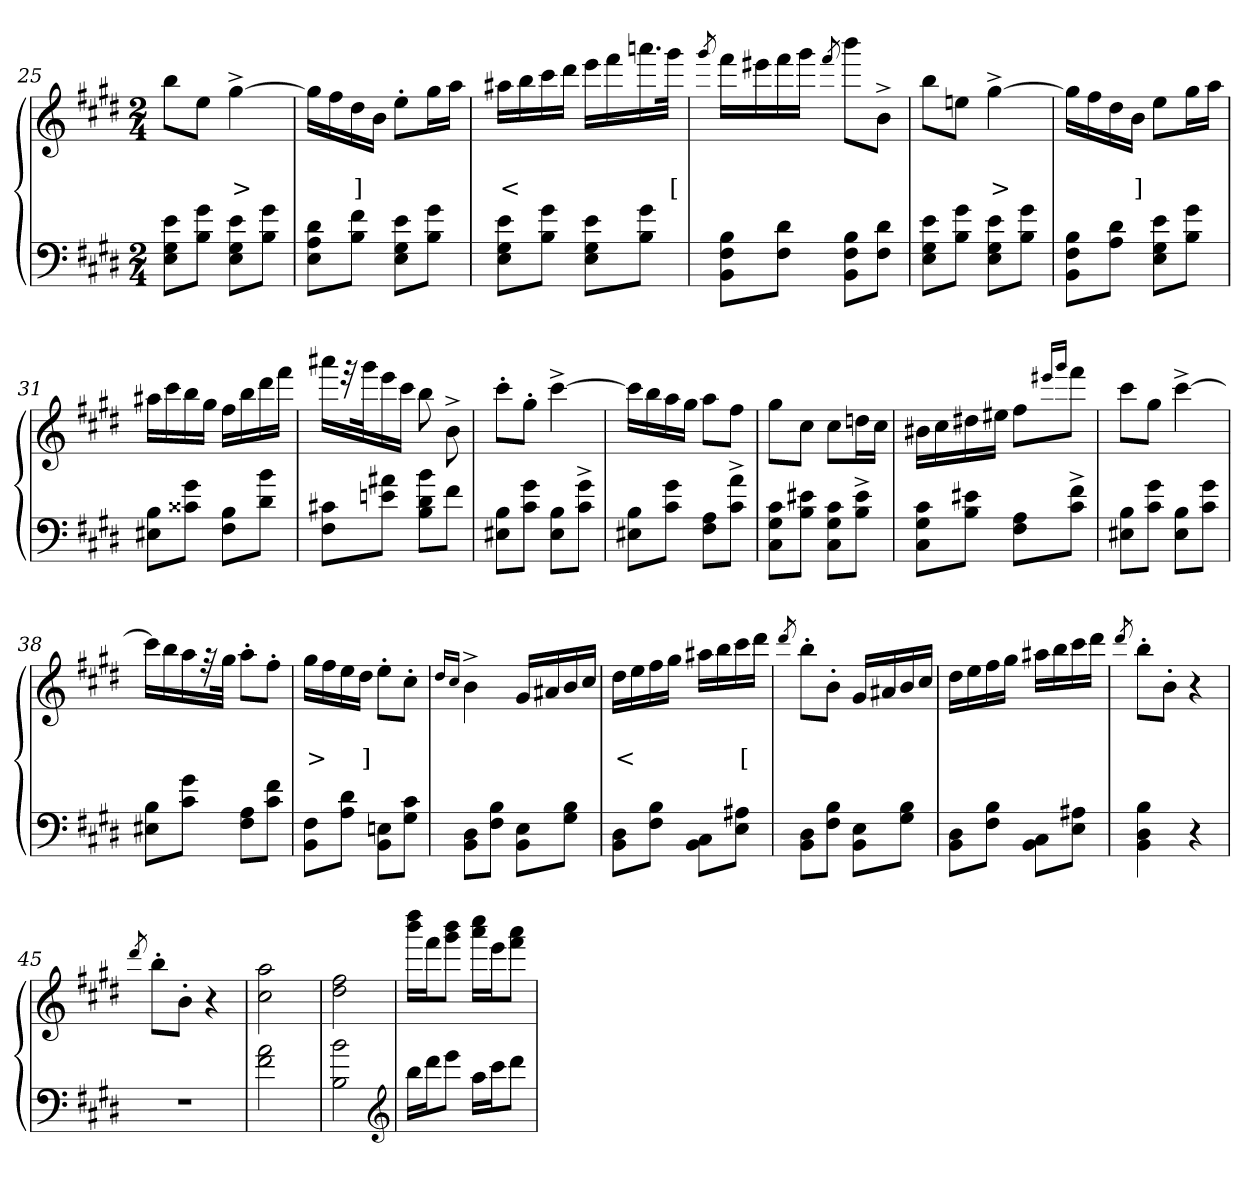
**kern	**kern	**text	**text
*part2	*part1	*part1	*part1
*staff2	*staff1	*staff1	*staff1
*clefF4	*clefG2	*	*
*k[f#c#g#d#]	*k[f#c#g#d#]	*	*
*M2/4	*M2/4	*	*
=25	=25	=25	=25
8e 8G# 8EL	8bbL	.	.
8g# 8BJ	8eeJ	.	.
8e 8G# 8EL	[4gg#^>	.	>
8g# 8BJ	.	.	.
=26	=26	=26	=26
8d# 8A 8EL	16gg#LL]	.	.
.	16ff#	.	.
8f# 8BJ	16dd#	.	]
.	16bJJ	.	.
8e 8G# 8EL	8ee'>L	.	.
8g# 8BJ	16gg#L	.	.
.	16aaJJ	.	.
=27	=27	=27	=27
8e 8G# 8EL	16aa#XLL	.	<
.	16bb	.	.
8g# 8BJ	16ccc#	.	.
.	16ddd#JJ	.	.
8e 8G# 8EL	16eeeLL	.	.
.	16fff#	.	.
8g# 8BJ	16.aaan	.	.
.	32ggg#JJk	.	[
=28	=28	=28	=28
.	8qggg#/	.	.
8B 8F# 8BBL	16fff#LL	.	.
.	16eee#X	.	.
8d# 8F#J	16fff#	.	.
.	16ggg#JJ	.	.
.	8qfff#/	.	.
8B 8F# 8BBL	8bbbL	.	.
8d# 8F#J	8b^>J	.	.
=29	=29	=29	=29
8e 8G# 8EL	8bbL	.	.
8g# 8BJ	8eenJ	.	.
8e 8G# 8EL	[4gg#^>	.	>
8g# 8BJ	.	.	.
=30	=30	=30	=30
8B 8F# 8BBL	16gg#LL]	.	.
.	16ff#	.	.
8d# 8AJ	16dd#	.	.
.	16bJJ	.	]
8e 8G# 8EL	8eeL	.	.
8g# 8BJ	16gg#L	.	.
.	16aaJJ	.	.
=31	=31	=31	=31
8B 8E#XL	16aa#XLL	.	.
.	16ccc#	.	.
8g# 8c##XJ	16bb	.	.
.	16gg#JJ	.	.
8B 8F#L	16ff#LL	.	.
.	16bb	.	.
8b 8d#J	16ddd#	.	.
.	16fff#JJ	.	.
=32	=32	=32	=32
8c#X 8F#L	16aaa#XLL	.	.
.	32r	.	.
.	32ggg#	.	.
8a#X 8enJ	16eee	.	.
.	16ccc#JJ	.	.
8b 8d# 8BL	8bb	.	.
8f#J	8b^>	.	.
=33	=33	=33	=33
8B 8E#XL	8ccc#'>L	.	.
8g# 8c#J	8gg#'>J	.	.
8B 8E#L	[4ccc#^>	.	.
8g#^> 8c#^>J	.	.	.
=34	=34	=34	=34
8B 8E#XL	16ccc#LL]	.	.
.	16bb	.	.
8g# 8c#J	16aa	.	.
.	16gg#JJ	.	.
8A 8F#L	8aaL	.	.
8a^> 8c#^>J	8ff#J	.	.
=35	=35	=35	=35
8c# 8G# 8C#L	8gg#L	.	.
8e#X 8BJ	8cc#J	.	.
8c# 8G# 8C#L	8cc#L	.	.
8e#^> 8B^>J	16ddnL	.	.
.	16cc#JJ	.	.
=36	=36	=36	=36
8c# 8G# 8C#L	16b#XLL	.	.
.	16cc#	.	.
8e#X 8BJ	16dd#X	.	.
.	16ee#XJJ	.	.
8A 8F#L	8ff#L	.	.
.	16qqeee#/L	.	.
.	16qqggg#/J	.	.
8f#^> 8c#^>J	8fff#J	.	.
=37	=37	=37	=37
8B 8E#XL	8ccc#L	.	.
8g# 8c#J	8gg#J	.	.
8B 8E#L	[4ccc#^>	.	.
8g# 8c#J	.	.	.
=38	=38	=38	=38
8B 8E#XL	16ccc#LL]	.	.
.	16bb	.	.
8g# 8c#J	16aa	.	.
.	32r	.	.
.	32gg#JJk	.	.
8A 8F#L	8aa'>L	.	.
8f# 8c#J	8ff#'>J	.	.
=39	=39	=39	=39
8F# 8BBL	16gg#LL	.	>
.	16ff#	.	.
8d# 8AJ	16ee	.	.
.	16dd#JJ	.	]
8En 8BBL	8ee'>L	.	.
8c# 8G#J	8cc#'>J	.	.
=40	=40	=40	=40
.	16qqdd#/LL	.	.
.	16qqcc#/JJ	.	.
8D# 8BBL	4b^>	.	.
8B 8F#J	.	.	.
8E 8BBL	16g#LL	.	.
.	16a#X	.	.
8B 8G#J	16b	.	.
.	16cc#JJ	.	.
=41	=41	=41	=41
8D# 8BBL	16dd#LL	.	<
.	16ee	.	.
8B 8F#J	16ff#	.	.
.	16gg#JJ	.	.
8C# 8BBL	16aa#XLL	.	.
.	16bb	.	.
8A#X 8EJ	16ccc#	.	.
.	16ddd#JJ	.	[
=42	=42	=42	=42
.	8qddd#/	.	.
8D# 8BBL	8bb'>L	.	.
8B 8F#J	8b'>J	.	.
8E 8BBL	16g#LL	.	.
.	16a#X	.	.
8B 8G#J	16b	.	.
.	16cc#JJ	.	.
=43	=43	=43	=43
8D# 8BBL	16dd#LL	.	.
.	16ee	.	.
8B 8F#J	16ff#	.	.
.	16gg#JJ	.	.
8C# 8BBL	16aa#XLL	.	.
.	16bb	.	.
8A#X 8EJ	16ccc#	.	.
.	16ddd#JJ	.	.
=44	=44	=44	=44
.	8qddd#/	.	.
4B 4D# 4BB	8bb'>L	.	.
.	8b'>J	.	.
4r	4r	.	.
=45	=45	=45	=45
.	8qddd#/	.	.
2r	8bb'>L	.	.
.	8b'>J	.	.
.	4r	.	.
=46	=46	=46	=46
2a 2f#	2aa 2cc#	.	.
=47	=47	=47	=47
2b 2B	2ff# 2dd#	.	.
*clefG2	*	*	*
=48	=48	=48	=48
16bbLL	16dddd# 16bbbLL	.	.
16ddd#J	16fff#J	.	.
8eeeJ	8bbb 8ggg#J	.	.
16aaLL	16cccc# 16aaaLL	.	.
16ccc#J	16eeeJ	.	.
8ddd#J	8aaa 8fff#J	.	.
=	=	=	=
*-	*-	*-	*-
